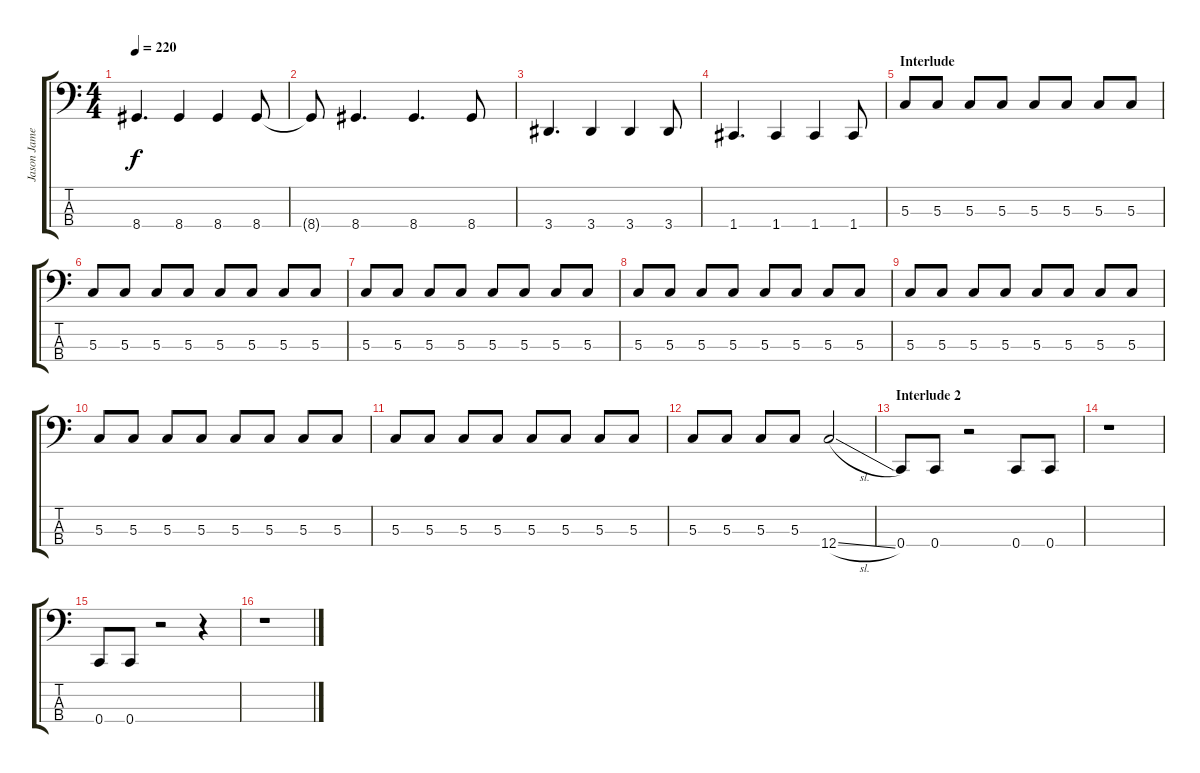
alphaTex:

\track ("Jason James" "Jason Jame") {instrument electricbasspick}
\staff {score tabs}
\tuning (F2 C2 G1 C1) {hide}
\ts (4 4)
\tempo 220
\clef f4
\ks c
8.4.4{d dy f} 8.4.4 8.4.4 8.4.8 |
8.4{t}.8 8.4.4{d} 8.4.4{d} 8.4.8 |
3.4.4{d} 3.4.4 3.4.4 3.4.8 |
1.4.4{d} 1.4.4 1.4.4 1.4.8 |
\section ("" "Interlude")
5.3.8 5.3.8 5.3.8 5.3.8 5.3.8 5.3.8 5.3.8 5.3.8 |
5.3.8 5.3.8 5.3.8 5.3.8 5.3.8 5.3.8 5.3.8 5.3.8 |
5.3.8 5.3.8 5.3.8 5.3.8 5.3.8 5.3.8 5.3.8 5.3.8 |
5.3.8 5.3.8 5.3.8 5.3.8 5.3.8 5.3.8 5.3.8 5.3.8 |
5.3.8 5.3.8 5.3.8 5.3.8 5.3.8 5.3.8 5.3.8 5.3.8 |
5.3.8 5.3.8 5.3.8 5.3.8 5.3.8 5.3.8 5.3.8 5.3.8 |
5.3.8 5.3.8 5.3.8 5.3.8 5.3.8 5.3.8 5.3.8 5.3.8 |
5.3.8 5.3.8 5.3.8 5.3.8 12.4{sl}.2{volume 16} |
\section ("" "Interlude 2")
0.4.8{volume 12} 0.4.8 r.2 0.4.8 0.4.8 |
r.1 |
0.4.8 0.4.8 r.2 r.4 |
r.1
